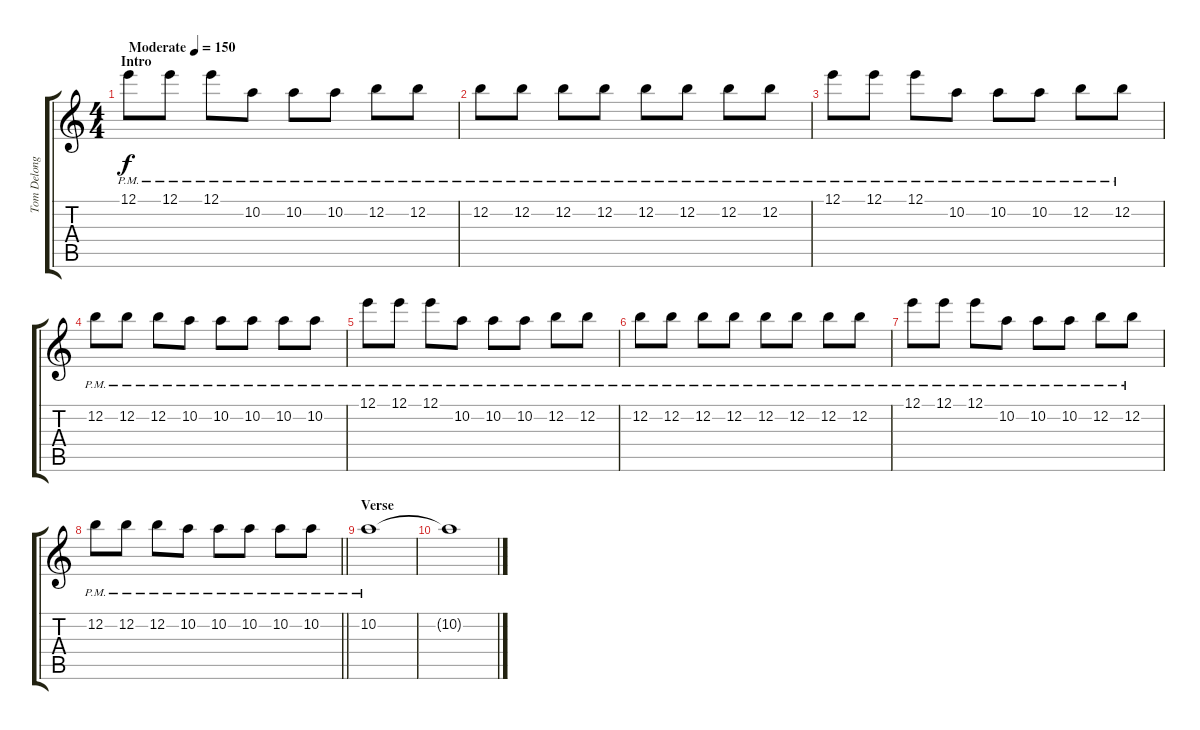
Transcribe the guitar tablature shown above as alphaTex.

\track ("Tom Delonge - Guitar" "Tom Delong") {instrument distortionguitar}
\staff {score tabs}
\tuning (E4 B3 G3 D3 A2 E2) {hide}
\ts (4 4)
\section ("" "Intro")
\tempo (150 "Moderate")
\clef g2
\ks c
12.1{pm}.8{dy f instrument distortionguitar} 12.1{pm}.8 12.1{pm}.8 10.2{pm}.8 10.2{pm}.8 10.2{pm}.8 12.2{pm}.8 12.2{pm}.8 |
12.2{pm}.8 12.2{pm}.8 12.2{pm}.8 12.2{pm}.8 12.2{pm}.8 12.2{pm}.8 12.2{pm}.8 12.2{pm}.8 |
12.1{pm}.8 12.1{pm}.8 12.1{pm}.8 10.2{pm}.8 10.2{pm}.8 10.2{pm}.8 12.2{pm}.8 12.2{pm}.8 |
12.2{pm}.8 12.2{pm}.8 12.2{pm}.8 10.2{pm}.8 10.2{pm}.8 10.2{pm}.8 10.2{pm}.8 10.2{pm}.8 |
12.1{pm}.8 12.1{pm}.8 12.1{pm}.8 10.2{pm}.8 10.2{pm}.8 10.2{pm}.8 12.2{pm}.8 12.2{pm}.8 |
12.2{pm}.8 12.2{pm}.8 12.2{pm}.8 12.2{pm}.8 12.2{pm}.8 12.2{pm}.8 12.2{pm}.8 12.2{pm}.8 |
12.1{pm}.8 12.1{pm}.8 12.1{pm}.8 10.2{pm}.8 10.2{pm}.8 10.2{pm}.8 12.2{pm}.8 12.2{pm}.8 |
\barLineRight lightlight
12.2{pm}.8 12.2{pm}.8 12.2{pm}.8 10.2{pm}.8 10.2{pm}.8 10.2{pm}.8 10.2{pm}.8 10.2{pm}.8 |
\section ("" "Verse")
10.2{pm}.1{volume 2} |
10.2{t}.1
